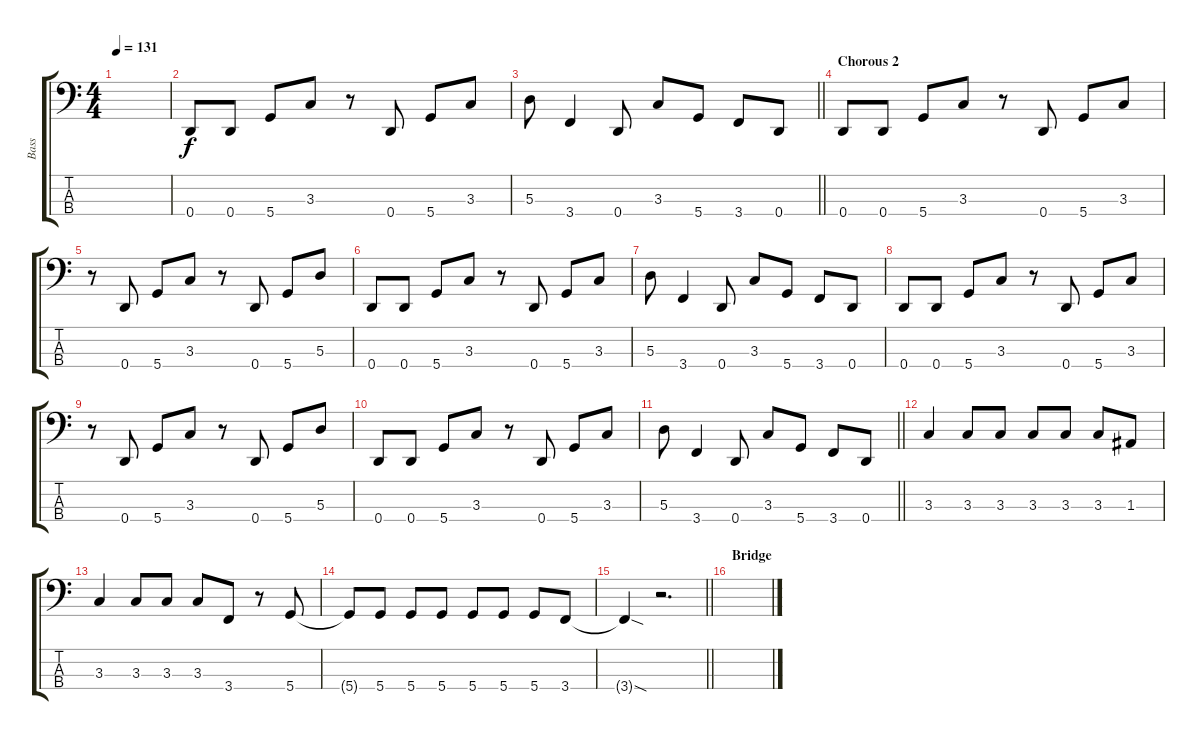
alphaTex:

\track ("Bass" "Bass") {instrument electricbassfinger}
\staff {score tabs}
\tuning (G2 D2 A1 D1) {hide}
\ts (4 4)
\tempo 131
\clef f4
\ks c
|
0.4.8 0.4.8 5.4.8 3.3.8 r.8 0.4.8 5.4.8 3.3.8 |
\barLineRight lightlight
5.3.8 3.4.4 0.4.8 3.3.8 5.4.8 3.4.8 0.4.8 |
\section ("" "Chorous 2")
0.4.8 0.4.8 5.4.8 3.3.8 r.8 0.4.8 5.4.8 3.3.8 |
r.8 0.4.8 5.4.8 3.3.8 r.8 0.4.8 5.4.8 5.3.8 |
0.4.8 0.4.8 5.4.8 3.3.8 r.8 0.4.8 5.4.8 3.3.8 |
5.3.8 3.4.4 0.4.8 3.3.8 5.4.8 3.4.8 0.4.8 |
0.4.8 0.4.8 5.4.8 3.3.8 r.8 0.4.8 5.4.8 3.3.8 |
r.8 0.4.8 5.4.8 3.3.8 r.8 0.4.8 5.4.8 5.3.8 |
0.4.8 0.4.8 5.4.8 3.3.8 r.8 0.4.8 5.4.8 3.3.8 |
\barLineRight lightlight
5.3.8 3.4.4 0.4.8 3.3.8 5.4.8 3.4.8 0.4.8 |
\section ("" "")
3.3.4 3.3.8 3.3.8 3.3.8 3.3.8 3.3.8 1.3.8 |
3.3.4 3.3.8 3.3.8 3.3.8 3.4.8 r.8 5.4.8 |
5.4{t}.8 5.4.8 5.4.8 5.4.8 5.4.8 5.4.8 5.4.8 3.4.8 |
\barLineRight lightlight
3.4{sod t}.4 r.2{d} |
\section ("" "Bridge")
